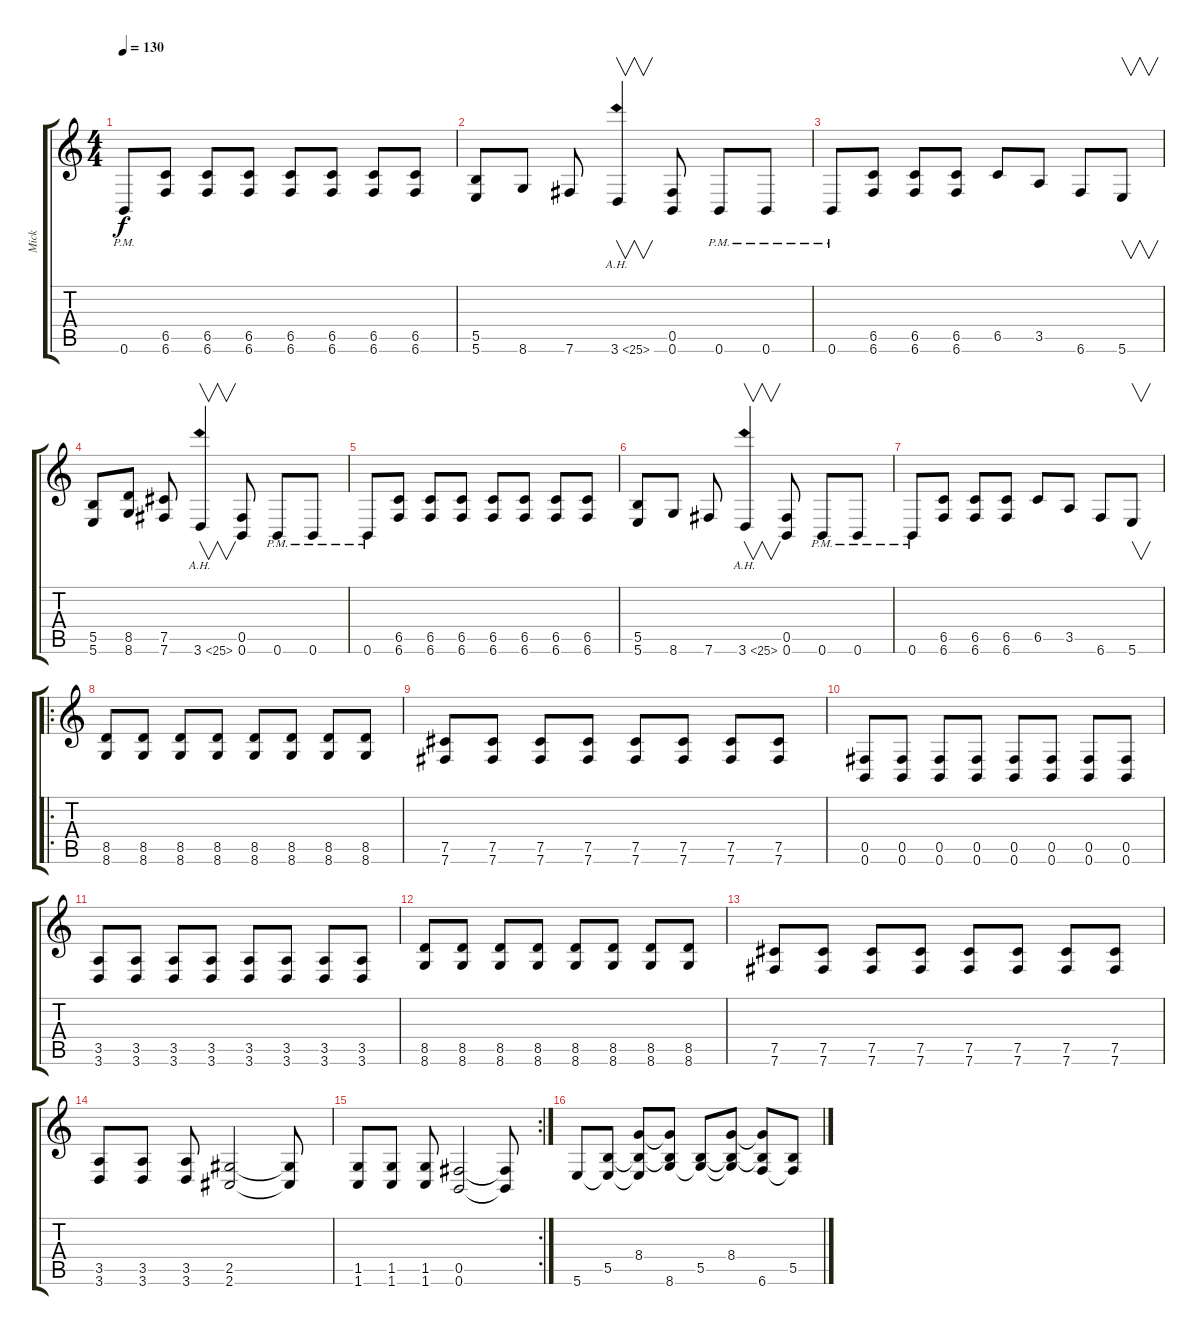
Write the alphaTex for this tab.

\track ("Mick" "Mick") {instrument distortionguitar}
\staff {score tabs}
\tuning (Db4 Ab3 E3 B2 Gb2 B1) {hide}
\ts (4 4)
\tempo 130
\clef g2
\ks c
0.6{pm}.8{dy f} (6.5 6.6).8 (6.5 6.6).8 (6.5 6.6).8 (6.5 6.6).8 (6.5 6.6).8 (6.5 6.6).8 (6.5 6.6).8 |
(5.5 5.6).8 8.6.8 7.6.8 3.6{ah 22}.4{v} (0.5 0.6).8 0.6{pm}.8 0.6{pm}.8 |
0.6{pm}.8 (6.5 6.6).8 (6.5 6.6).8 (6.5 6.6).8 6.5.8 3.5.8 6.6.8 5.6.8{v} |
(5.5 5.6).8 (8.5 8.6).8 (7.5 7.6).8 3.6{ah 22}.4{v} (0.5 0.6).8 0.6{pm}.8 0.6{pm}.8 |
0.6{pm}.8 (6.5 6.6).8 (6.5 6.6).8 (6.5 6.6).8 (6.5 6.6).8 (6.5 6.6).8 (6.5 6.6).8 (6.5 6.6).8 |
(5.5 5.6).8 8.6.8 7.6.8 3.6{ah 22}.4{v} (0.5 0.6).8 0.6{pm}.8 0.6{pm}.8 |
0.6{pm}.8 (6.5 6.6).8 (6.5 6.6).8 (6.5 6.6).8 6.5.8 3.5.8 6.6.8 5.6.8{v} |
\ro
(8.5 8.6).8 (8.5 8.6).8 (8.5 8.6).8 (8.5 8.6).8 (8.5 8.6).8 (8.5 8.6).8 (8.5 8.6).8 (8.5 8.6).8 |
(7.5 7.6).8 (7.5 7.6).8 (7.5 7.6).8 (7.5 7.6).8 (7.5 7.6).8 (7.5 7.6).8 (7.5 7.6).8 (7.5 7.6).8 |
(0.5 0.6).8 (0.5 0.6).8 (0.5 0.6).8 (0.5 0.6).8 (0.5 0.6).8 (0.5 0.6).8 (0.5 0.6).8 (0.5 0.6).8 |
(3.5 3.6).8 (3.5 3.6).8 (3.5 3.6).8 (3.5 3.6).8 (3.5 3.6).8 (3.5 3.6).8 (3.5 3.6).8 (3.5 3.6).8 |
(8.5 8.6).8 (8.5 8.6).8 (8.5 8.6).8 (8.5 8.6).8 (8.5 8.6).8 (8.5 8.6).8 (8.5 8.6).8 (8.5 8.6).8 |
(7.5 7.6).8 (7.5 7.6).8 (7.5 7.6).8 (7.5 7.6).8 (7.5 7.6).8 (7.5 7.6).8 (7.5 7.6).8 (7.5 7.6).8 |
(3.5 3.6).8 (3.5 3.6).8 (3.5 3.6).8 (2.5 2.6).2 (2.5{t} 2.6{t}).8 |
\rc 2
(1.5 1.6).8 (1.5 1.6).8 (1.5 1.6).8 (0.5 0.6).2 (0.5{t} 0.6{t}).8 |
5.6.8 (5.5 5.6{t}).8 (8.4 5.5{t} 5.6{t}).8 (8.4{t} 5.5{t} 8.6).8 (5.5 8.6{t}).8 (8.4 5.5{t} 8.6{t}).8 (8.4{t} 5.5{t} 6.6).8 (5.5 6.6{t}).8
